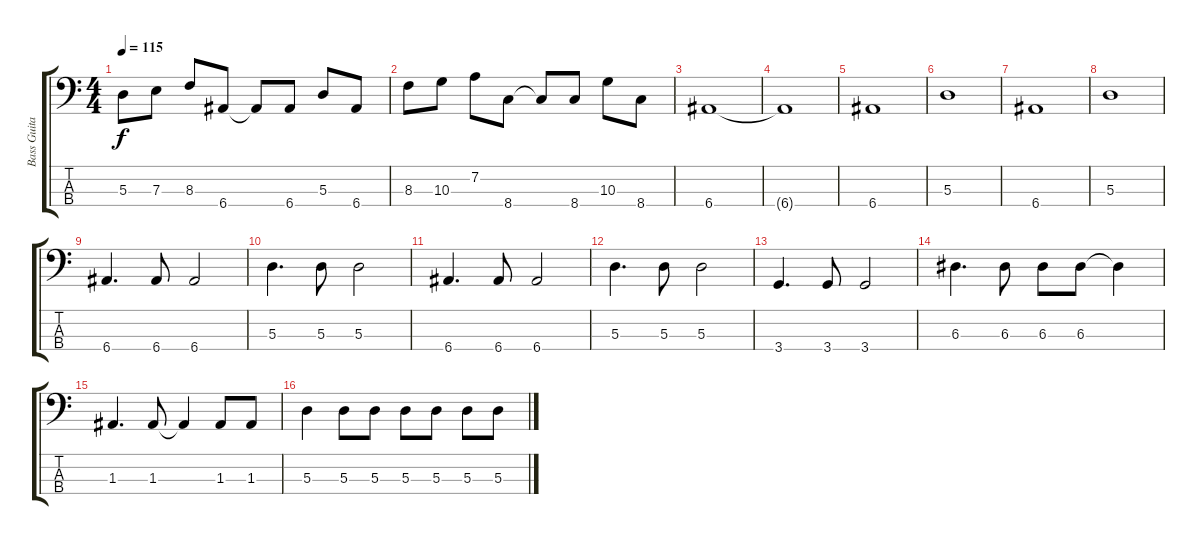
\track ("Bass Guitar" "Bass Guita") {instrument electricbasspick}
\staff {score tabs}
\tuning (G2 D2 A1 E1) {hide}
\ts (4 4)
\tempo 115
\clef f4
\ks c
5.3.8{dy f} 7.3.8 8.3.8 6.4.8 6.4{t}.8 6.4.8 5.3.8 6.4.8 |
8.3.8 10.3.8 7.2.8 8.4.8 8.4{t}.8 8.4.8 10.3.8 8.4.8 |
6.4.1 |
6.4{t}.1 |
6.4.1 |
5.3.1 |
6.4.1 |
5.3.1 |
6.4.4{d} 6.4.8 6.4.2 |
5.3.4{d} 5.3.8 5.3.2 |
6.4.4{d} 6.4.8 6.4.2 |
5.3.4{d} 5.3.8 5.3.2 |
3.4.4{d} 3.4.8 3.4.2 |
6.3.4{d} 6.3.8 6.3.8 6.3.8 6.3{t}.4 |
1.3.4{d} 1.3.8 1.3{t}.4 1.3.8 1.3.8 |
5.3.4 5.3.8 5.3.8 5.3.8 5.3.8 5.3.8 5.3.8
